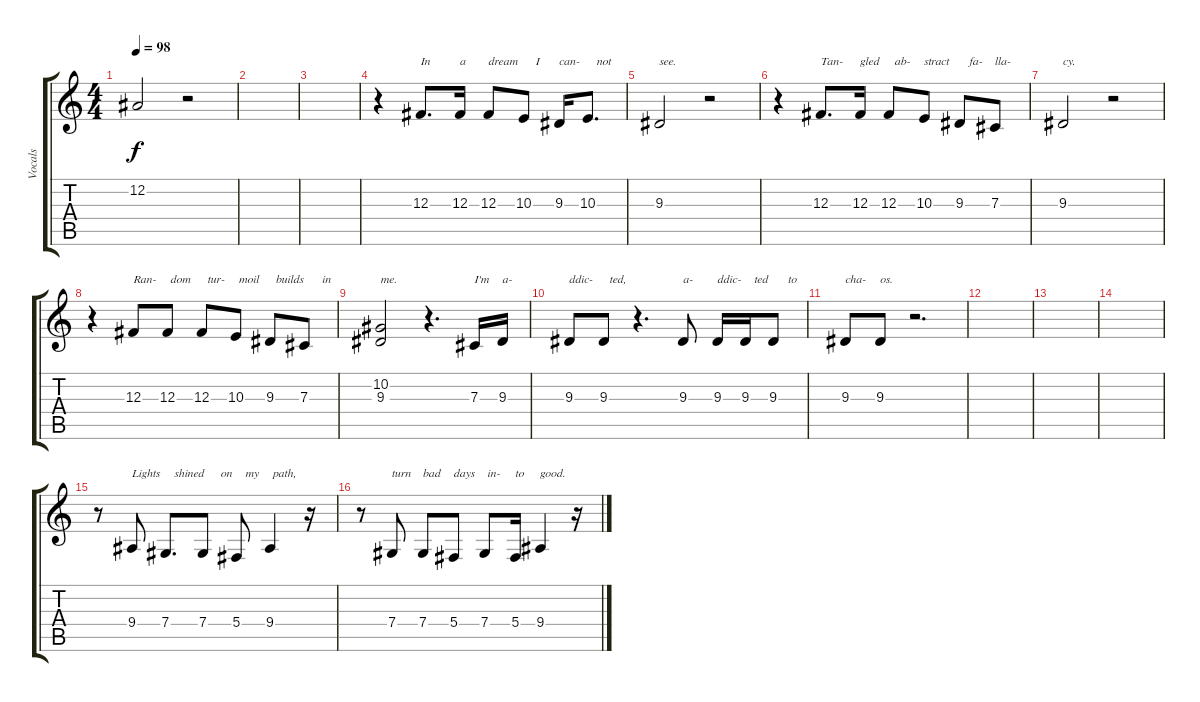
\track ("Vocals" "Vocals") {instrument trumpet}
\staff {score tabs}
\tuning (Eb4 Bb3 Gb3 Db3 Ab2 Eb2) {hide}
\ts (4 4)
\tempo 98
\clef g2
\ks c
12.2{t}.2{dy f} r.2 |
|
|
r.4 12.3.8{d txt "In"} 12.3.16{txt "a"} 12.3.8{txt "dream"} 10.3.8{txt "    I"} 9.3.16{txt "can-"} 10.3.8{d txt "   not"} |
9.3.2{txt "see."} r.2 |
r.4 12.3.8{d txt "Tan-"} 12.3.16{txt "gled"} 12.3.8{txt "  ab-"} 10.3.8{txt "stract"} 9.3.8{txt "   fa-"} 7.3.8{txt "lla-"} |
9.3.2{txt "cy."} r.2 |
r.4 12.3.8{txt "Ran-"} 12.3.8{txt " dom"} 12.3.8{txt "  tur-"} 10.3.8{txt " moil"} 9.3.8{txt "  builds"} 7.3.8{txt "      in"} |
(10.2 9.3).2{txt "me."} r.4{d} 7.3.16{txt "I'm"} 9.3.16{txt "a-"} |
9.3.8{txt "ddic-"} 9.3.8{txt "  ted,"} r.4{d} 9.3.8{txt "a-"} 9.3.16{txt "ddic-"} 9.3.16{txt "   ted"} 9.3.8{txt "     to"} |
9.3.8{txt "cha-"} 9.3.8{txt "os."} r.2{d} |
|
|
|
r.8 9.4.8{txt "Lights"} 7.4.8{d txt "   shined"} 7.4.8{txt "      on"} 5.4.8{txt "   my"} 9.4.4{txt " path,"} r.16 |
r.8 7.4.8{txt "turn"} 7.4.8{txt "bad"} 5.4.8{txt "days"} 7.4.8{txt " in-"} 5.4.16{txt "to"} 9.4.4{txt "good."} r.16
